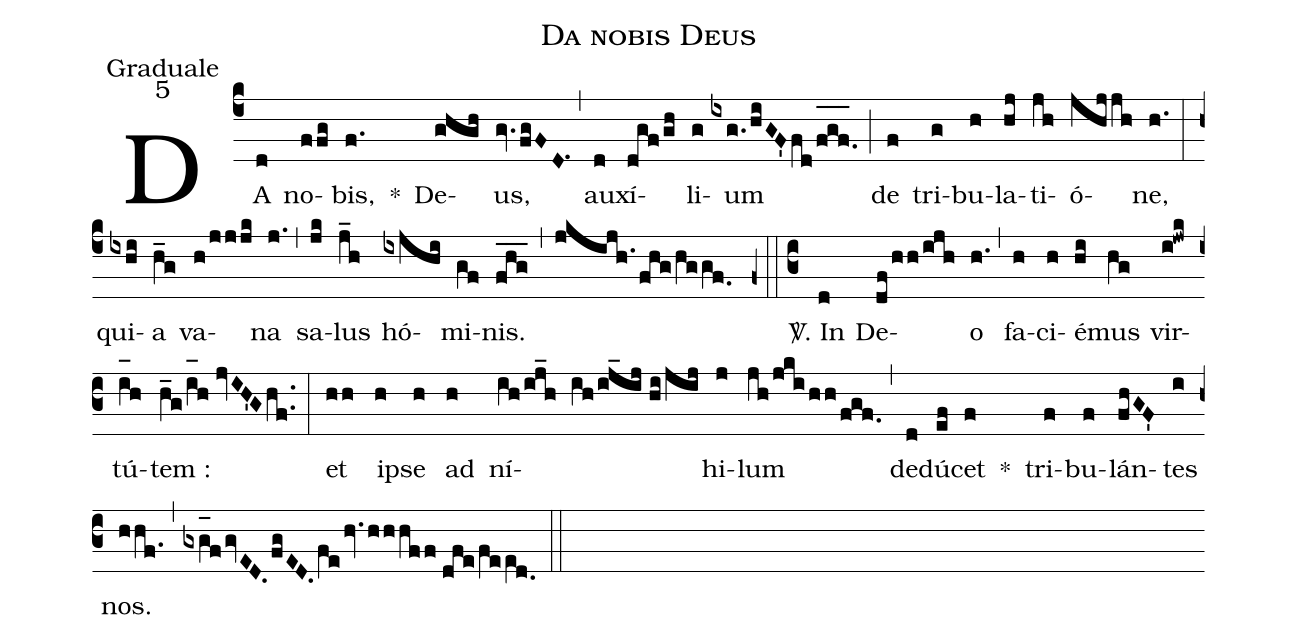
name:Da nobis Deus;
office-part:Graduale;
mode:5;
%%
(c4) DA(d) no(ffg)bis,(f.) *() De(ghgh)us,(gv.fgFD.1) (,) au(d)xí(dgf/gh)li(g)um(ixg./hiGF'fd/f_[oh:h]g_[oh:h]f._[oh:h]) (;) de(f) tri(g)bu(h)la(hj)ti(jh)ó(jhjjh)ne,(h.) (:) qui(ixhi)a(h_g) va(h/jjjk)na(j.) (,) sa(jk)lus(j_h) hó(ixjhi)mi(gf)nis.(fhg___) (,) (jkijh.fhg/hggf.0) (z0::c3) <sp>V/</sp>. In(d) De(df/hh/ijh)o(h.) (,) fa(h)ci(h)é(hi)mus(hg) vir(i!jwk)tú(i_[oh:h]h)tem :(h_g/i_[oh:h]h//jvIH'Ghf..) (:) et(hh) i(h)pse(h) ad(h) ní(ih/ij_h ih/ij_ij//hi/jij)hi(j)lum(jh/jkihh/fgf.) (,) de(d)dú(ef)cet(f) *() tri(f)bu(f)lán(fhGF')tes(i) nos.(hhf.) (,) (gxg_[oh:h]fgvED.fgED.fehv.hhhff//dfe/fee[ll:1]d.0) (::)
